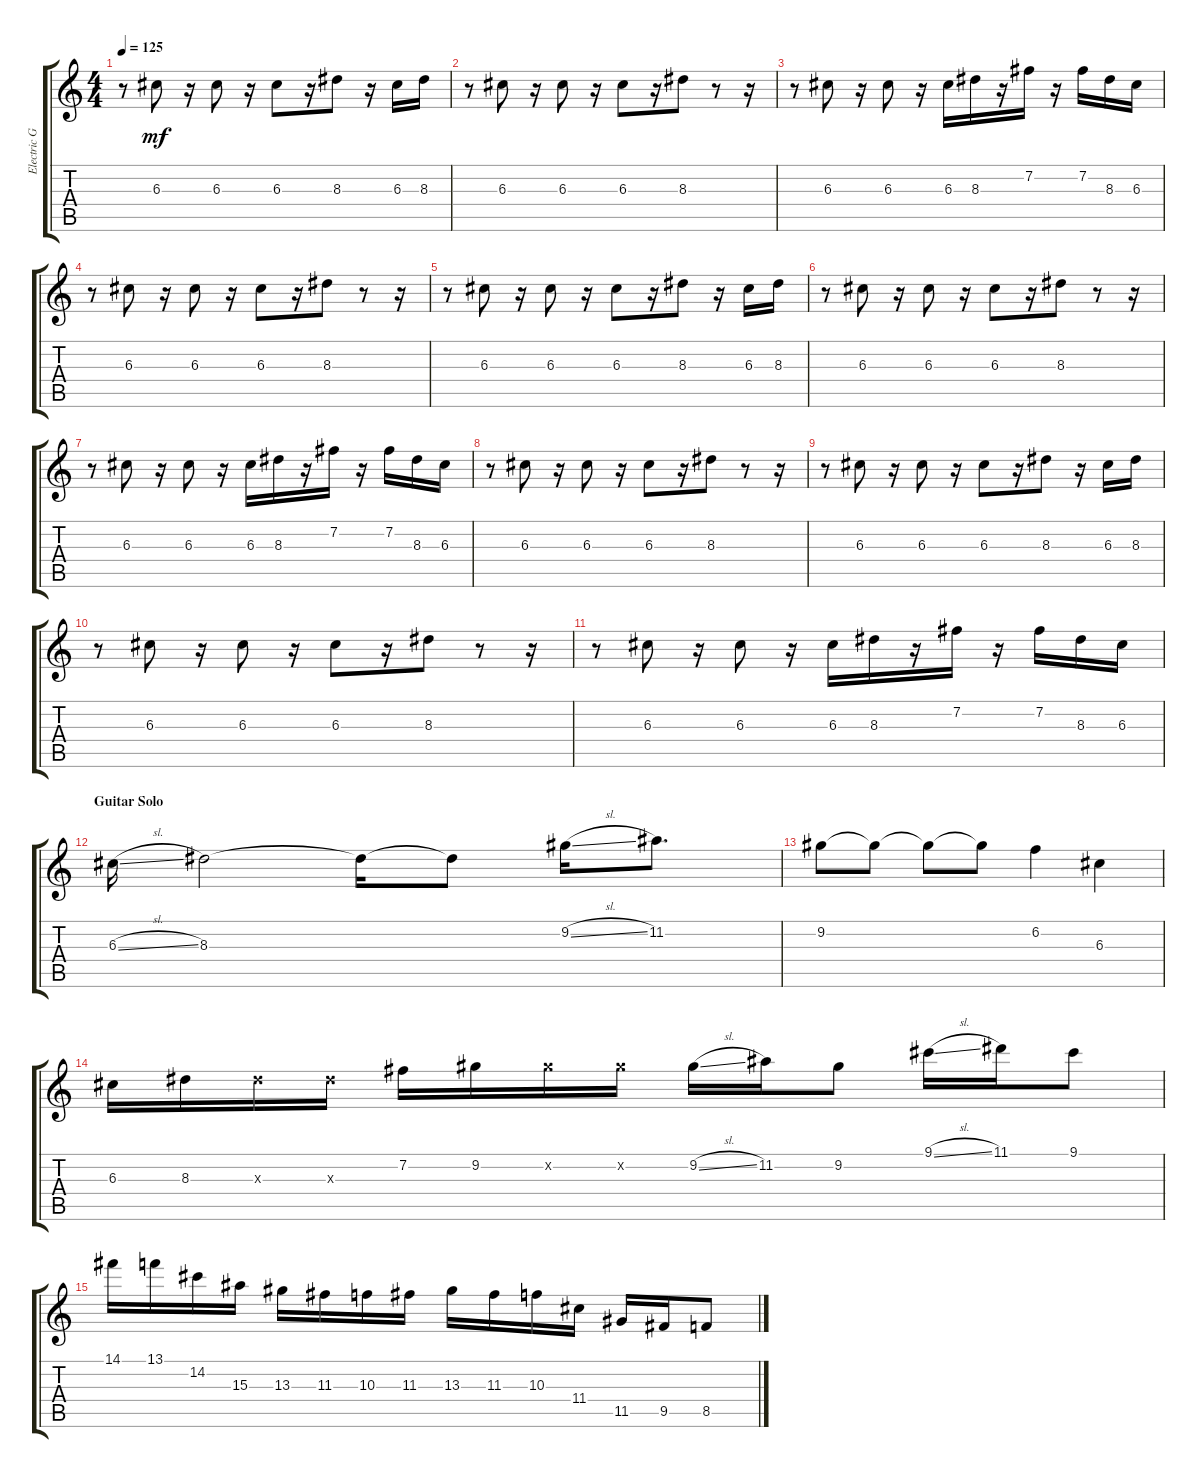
\track ("Electric Guitar" "Electric G") {instrument electricguitarclean}
\staff {score tabs}
\tuning (E4 B3 G3 D3 A2 E2) {hide}
\ts (4 4)
\tempo 125
\clef g2
\ks c
r.8{dy mf} 6.3.8 r.16 6.3.8 r.16 6.3.8 r.16 8.3.8 r.16 6.3.16 8.3.16 |
r.8 6.3.8 r.16 6.3.8 r.16 6.3.8 r.16 8.3.8 r.8 r.16 |
r.8 6.3.8 r.16 6.3.8 r.16 6.3.16 8.3.16 r.16 7.2.16 r.16 7.2.16 8.3.16 6.3.16 |
r.8 6.3.8 r.16 6.3.8 r.16 6.3.8 r.16 8.3.8 r.8 r.16 |
r.8 6.3.8 r.16 6.3.8 r.16 6.3.8 r.16 8.3.8 r.16 6.3.16 8.3.16 |
r.8 6.3.8 r.16 6.3.8 r.16 6.3.8 r.16 8.3.8 r.8 r.16 |
r.8 6.3.8 r.16 6.3.8 r.16 6.3.16 8.3.16 r.16 7.2.16 r.16 7.2.16 8.3.16 6.3.16 |
r.8 6.3.8 r.16 6.3.8 r.16 6.3.8 r.16 8.3.8 r.8 r.16 |
r.8 6.3.8 r.16 6.3.8 r.16 6.3.8 r.16 8.3.8 r.16 6.3.16 8.3.16 |
r.8 6.3.8 r.16 6.3.8 r.16 6.3.8 r.16 8.3.8 r.8 r.16 |
r.8 6.3.8 r.16 6.3.8 r.16 6.3.16 8.3.16 r.16 7.2.16 r.16 7.2.16 8.3.16 6.3.16 |
\section ("" "Guitar Solo")
6.3{sl}.16 8.3.2 8.3{t}.16 8.3{t}.8 9.2{sl}.16 11.2.8{d} |
9.2.8 9.2{t}.8 9.2{t}.8 9.2{t}.8 6.2.4 6.3.4 |
6.3.16 8.3.16 8.3{x}.16 8.3{x}.16 7.2.16 9.2.16 9.2{x}.16 9.2{x}.16 9.2{sl}.16 11.2.16 9.2.8 9.1{sl}.16 11.1.16 9.1.8 |
14.1.16 13.1.16 14.2.16 15.3.16 13.3.16 11.3.16 10.3.16 11.3.16 13.3.16 11.3.16 10.3.16 11.4.16 11.5.16 9.5.16 8.5.8
